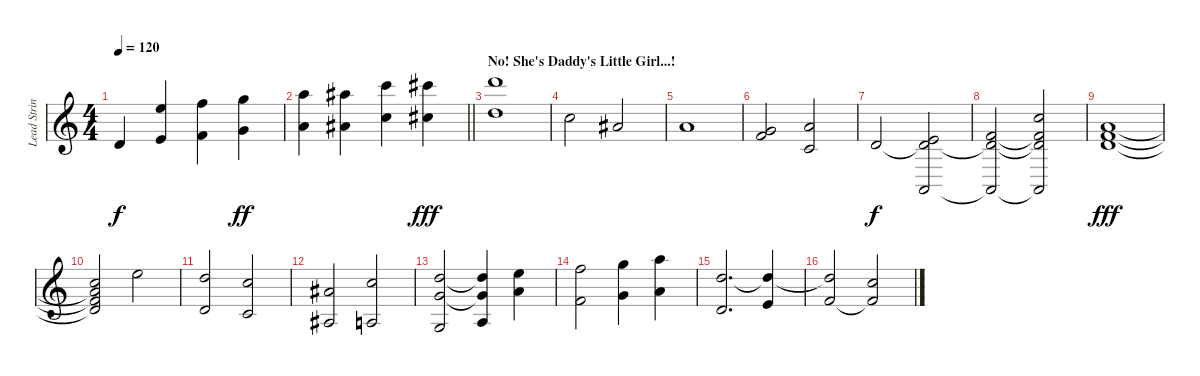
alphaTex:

\track ("Lead Strings" "Lead Strin") {instrument stringensemble2}
\staff {score}
\tuning (E4 B3 G3 D3 A2 D2) {hide}
\ts (4 4)
\tempo 120
\clef g2
\ks c
3.2.4{dy f} (12.1 5.2).4 (13.1 6.2).4 (15.1 8.2).4{dy ff} |
\barLineRight lightlight
(17.1 10.2).4 (18.1 11.2).4 (20.1 13.2).4 (21.1 14.2).4{dy fff} |
\section ("" "No! She's Daddy's Little Girl...!")
(22.1 15.2).1{instrument stringensemble1} |
13.2.2 11.2.2 |
10.2.1 |
(1.1 8.2).2 (5.1 1.2).2 |
7.3.2{dy f} (5.2 7.3{t} 0.5).2 |
(6.2 7.3{t} 0.5{t}).2 (8.1 6.2{t} 7.3{t} 0.5{t}).2 |
(10.2 10.3 12.4).1{dy fff} |
(8.1 10.2{t} 10.3{t} 12.4{t}).2 12.1.2 |
(10.1 7.3).2 (8.1 5.3).2 |
(11.2 8.4).2 (13.2 7.4).2 |
(10.1 8.2 5.4).2 (10.1{t} 8.2{t} 7.4).4 (12.1 10.2).4 |
(13.1 10.3).2 (15.1 12.3).4 (17.1 14.3).4 |
(10.1 7.3).2{d} (10.1{t} 5.2).4 |
(10.1{t} 10.3).2 (8.1 10.3{t}).2
